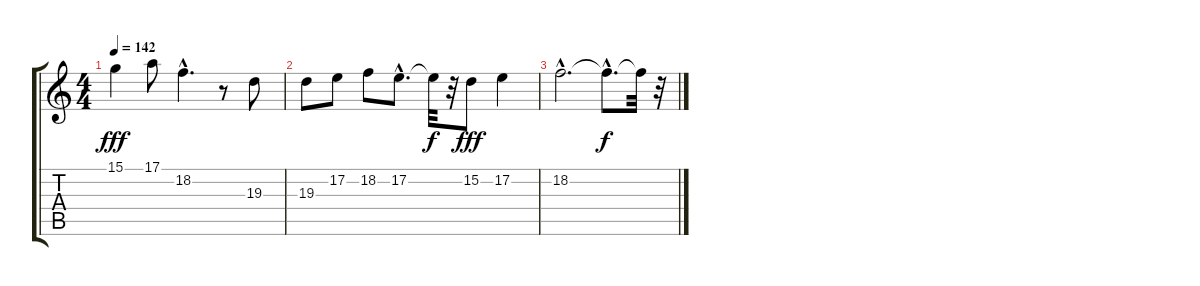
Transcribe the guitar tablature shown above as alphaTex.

\track "" {instrument altosax}
\staff {score tabs}
\tuning (E4 B3 G3 D3 A2 E2) {hide}
\ts (4 4)
\tempo 142
\clef g2
\ks c
15.1.4{dy fff} 17.1.8 18.2{hac}.4{d} r.8 19.3.8 |
19.3.8 17.2.8 18.2.8 17.2{hac}.8{d} 17.2{t}.32{dy f} r.32 15.2.8{dy fff} 17.2.4 |
18.2{hac}.2{d} 18.2{hac t}.8{d dy f} 18.2{t}.32 r.32
